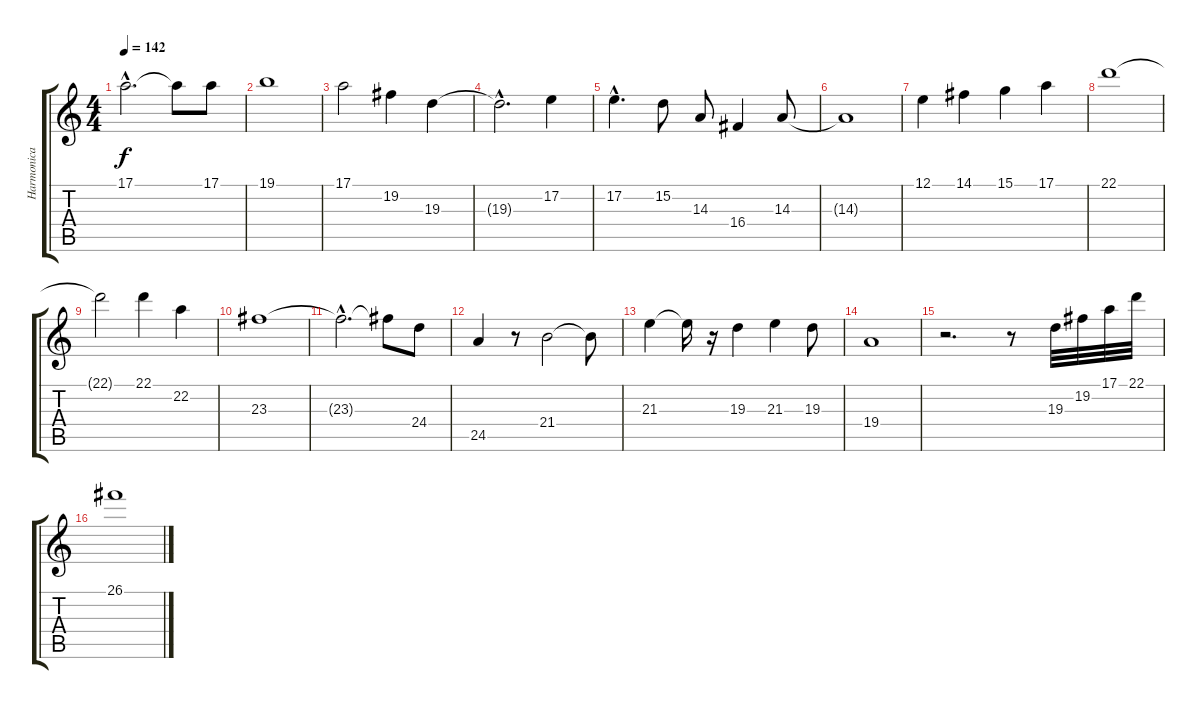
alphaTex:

\track ("Harmonica" "Harmonica") {instrument harmonica}
\staff {score tabs}
\tuning (E4 B3 G3 D3 A2 E2) {hide}
\ts (4 4)
\tempo 142
\clef g2
\ks c
17.1{hac}.2{d dy f} 17.1{t}.8 17.1.8 |
19.1.1 |
17.1.2 19.2.4 19.3.4 |
19.3{hac t}.2{d} 17.2.4 |
17.2{hac}.4{d} 15.2.8 14.3.8 16.4.4 14.3.8 |
14.3{t}.1 |
12.1.4 14.1.4 15.1.4 17.1.4 |
22.1.1 |
22.1{t}.2 22.1.4 22.2.4 |
23.3.1 |
23.3{hac t}.2{d} 23.3{t}.8 24.4.8 |
24.5.4 r.8 21.4.2 21.4{t}.8 |
21.3.4 21.3{t}.16 r.16 19.3.4 21.3.4 19.3.8 |
19.4.1 |
r.2{d} r.8 19.3.32 19.2.32 17.1.32 22.1.32 |
26.1.1
